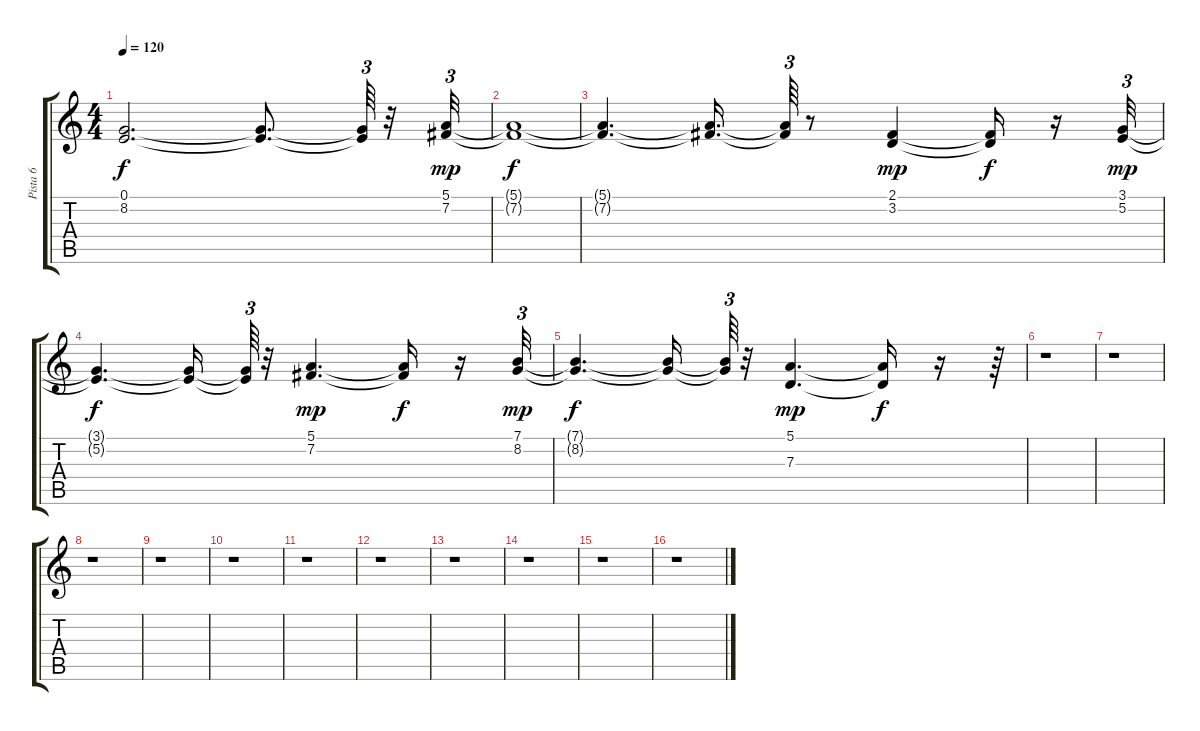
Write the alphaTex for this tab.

\track ("Pista 6" "Pista 6") {instrument synthstrings1}
\staff {score tabs}
\tuning (E4 B3 G3 D3 A2 E2) {hide}
\ts (4 4)
\tempo 120
\clef g2
\ks c
(0.1{t} 8.2{t}).2{d dy f} (0.1{t} 8.2{t}).8{d} (0.1{t} 8.2{t}).64{tu (3 2)} r.32 (5.1 7.2).32{tu (3 2) dy mp} |
(5.1{t} 7.2{t}).1{dy f} |
(5.1{t} 7.2{t}).4{d} (5.1{t} 7.2{t}).16{d} (5.1{t} 7.2{t}).64{tu (3 2)} r.8 (2.1 3.2).4{dy mp} (2.1{t} 3.2{t}).16{dy f} r.16 (3.1 5.2).32{tu (3 2) dy mp} |
(3.1{t} 5.2{t}).4{d dy f} (3.1{t} 5.2{t}).16 (3.1{t} 5.2{t}).64{tu (3 2)} r.32 (5.1 7.2).4{d dy mp} (5.1{t} 7.2{t}).16{dy f} r.16 (7.1 8.2).32{tu (3 2) dy mp} |
(7.1{t} 8.2{t}).4{d dy f} (7.1{t} 8.2{t}).16 (7.1{t} 8.2{t}).64{tu (3 2)} r.32 (5.1 7.3).4{d dy mp} (5.1{t} 7.3{t}).16{dy f} r.16 r.64 |
r.1 |
r.1 |
r.1 |
r.1 |
r.1 |
r.1 |
r.1 |
r.1 |
r.1 |
r.1 |
r.1
